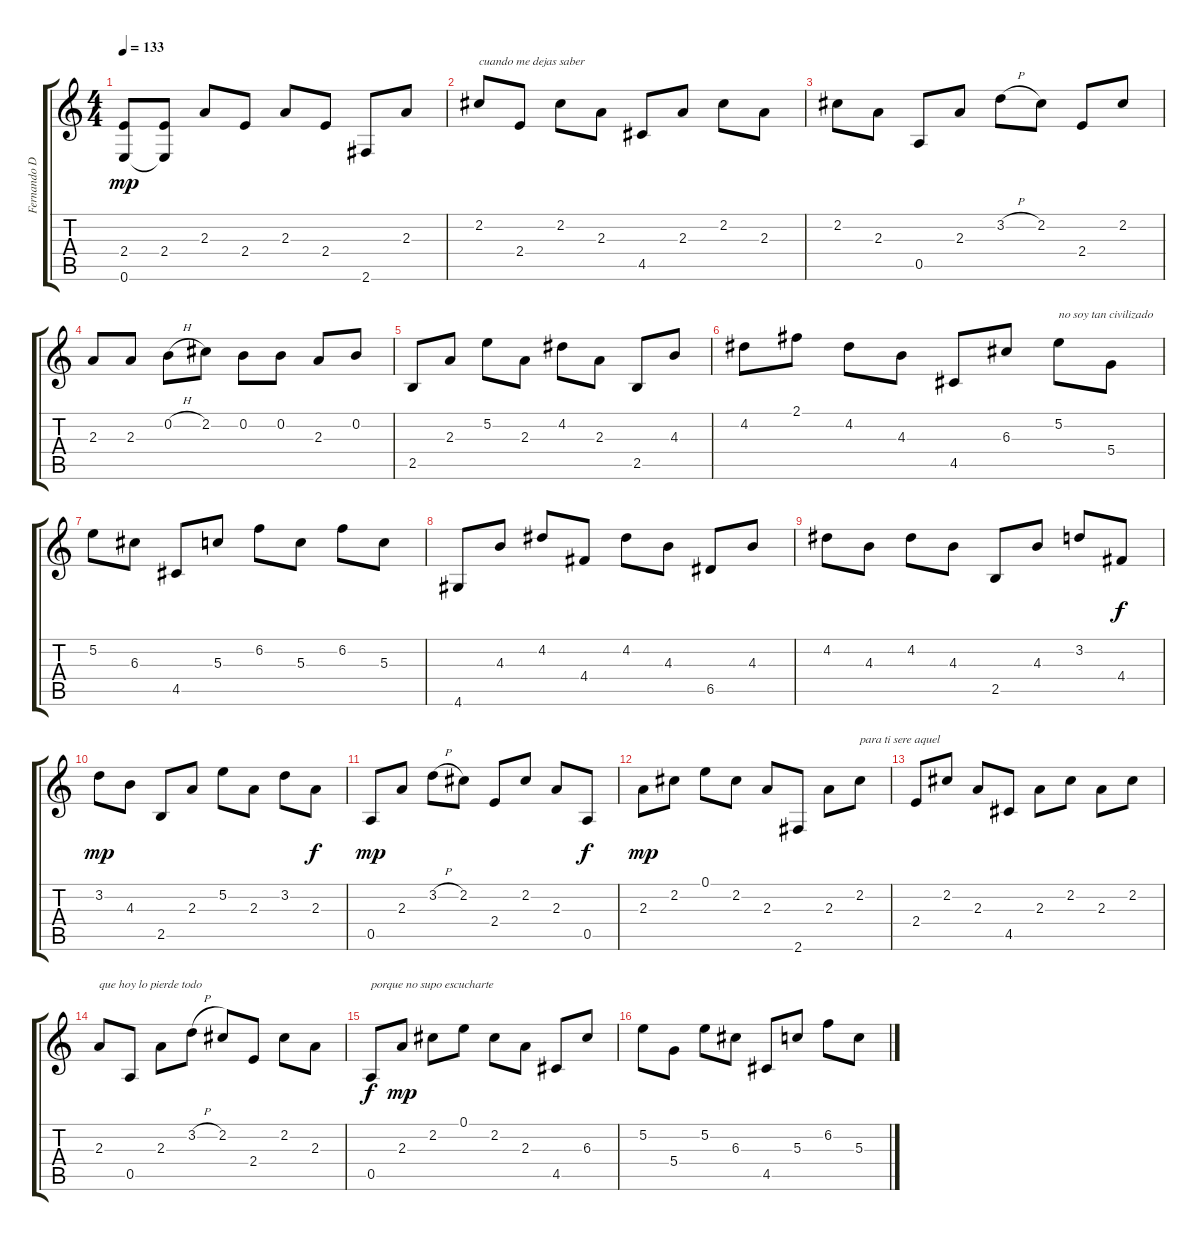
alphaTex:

\track ("Fernando Delgadillo" "Fernando D") {instrument acousticguitarsteel}
\staff {score tabs}
\tuning (E4 B3 G3 D3 A2 E2) {hide}
\ts (4 4)
\tempo 133
\clef g2
\ks c
(2.4{t} 0.6).8{dy mp} (2.4 0.6{t}).8 2.3.8 2.4.8 2.3.8 2.4.8 2.6.8 2.3.8 |
2.2.8{txt "cuando me dejas saber "} 2.4.8 2.2.8 2.3.8 4.5.8 2.3.8 2.2.8 2.3.8 |
2.2.8 2.3.8 0.5.8 2.3.8 3.2{h}.8 2.2.8 2.4.8 2.2.8 |
2.3.8 2.3.8 0.2{h}.8 2.2.8 0.2.8 0.2.8 2.3.8 0.2.8 |
2.5.8 2.3.8 5.2.8 2.3.8 4.2.8 2.3.8 2.5.8 4.3.8 |
4.2.8 2.1.8 4.2.8 4.3.8 4.5.8 6.3.8 5.2.8{txt "no soy tan civilizado "} 5.4.8 |
5.2.8 6.3.8 4.5.8 5.3.8 6.2.8 5.3.8 6.2.8 5.3.8 |
4.6.8 4.3.8 4.2.8 4.4.8 4.2.8 4.3.8 6.5.8 4.3.8 |
4.2.8 4.3.8 4.2.8 4.3.8 2.5.8 4.3.8 3.2.8 4.4.8{dy f} |
3.2.8{dy mp} 4.3.8 2.5.8 2.3.8 5.2.8 2.3.8 3.2.8 2.3.8{dy f} |
0.5.8{dy mp} 2.3.8 3.2{h}.8 2.2.8 2.4.8 2.2.8 2.3.8 0.5.8{dy f} |
2.3.8{dy mp} 2.2.8 0.1.8 2.2.8 2.3.8 2.6.8 2.3.8 2.2.8{txt "para ti sere aquel "} |
2.4.8 2.2.8 2.3.8 4.5.8 2.3.8 2.2.8 2.3.8 2.2.8 |
2.3.8{txt "que hoy lo pierde todo "} 0.5.8 2.3.8 3.2{h}.8 2.2.8 2.4.8 2.2.8 2.3.8 |
0.5.8{txt "porque no supo escucharte " dy f} 2.3.8{dy mp} 2.2.8 0.1.8 2.2.8 2.3.8 4.5.8 6.3.8 |
5.2.8 5.4.8 5.2.8 6.3.8 4.5.8 5.3.8 6.2.8 5.3.8
